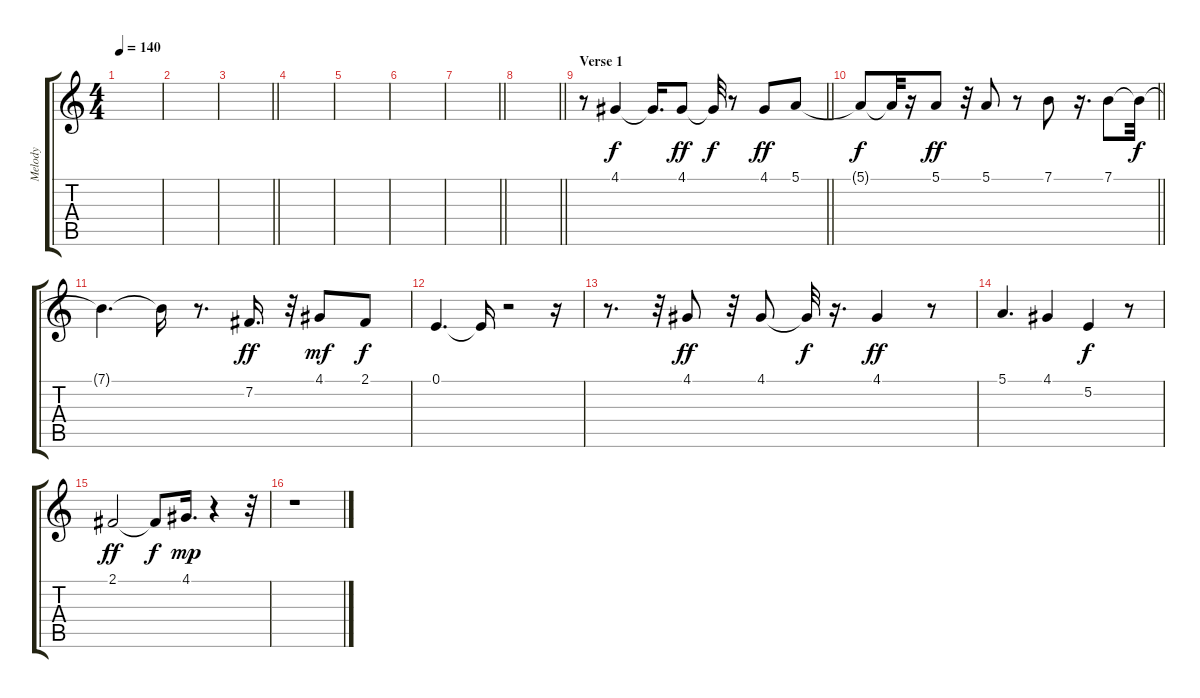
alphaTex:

\track ("Melody" "Melody") {instrument harmonica}
\staff {score tabs}
\tuning (E4 B3 G3 D3 A2 E2) {hide}
\ts (4 4)
\tempo 140
\clef g2
\ks c
|
|
\barLineRight lightlight
|
\section ("" "")
|
|
|
\barLineRight lightlight
|
\section ("" "")
\barLineRight lightlight
|
\section ("" "Verse 1")
\barLineRight lightlight
r.8 4.1.4 4.1{t}.16{d dy f} 4.1.8{dy ff} 4.1{t}.32{dy f} r.8 4.1.8{dy ff} 5.1.8 |
\section ("" "")
\barLineRight lightlight
5.1{t}.8{dy f} 5.1{t}.32 r.16 5.1.8{dy ff} r.32 5.1.8 r.8 7.1.8 r.16{d} 7.1.8 7.1{t}.32{dy f} |
\section ("" "")
7.1{t}.4{d} 7.1{t}.16 r.8{d} 7.2.16{d dy ff} r.32 4.1.8{dy mf} 2.1.8{dy f} |
0.1.4{d} 0.1{t}.16 r.2 r.16 |
r.8{d} r.32 4.1.8{dy ff} r.32 4.1.8 4.1{t}.32{dy f} r.16{d} 4.1.4{dy ff} r.8 |
5.1.4{d} 4.1.4 5.2.4{dy f} r.8 |
2.1.2{dy ff} 2.1{t}.8{dy f} 4.1.16{d dy mp} r.4 r.32 |
r.1
